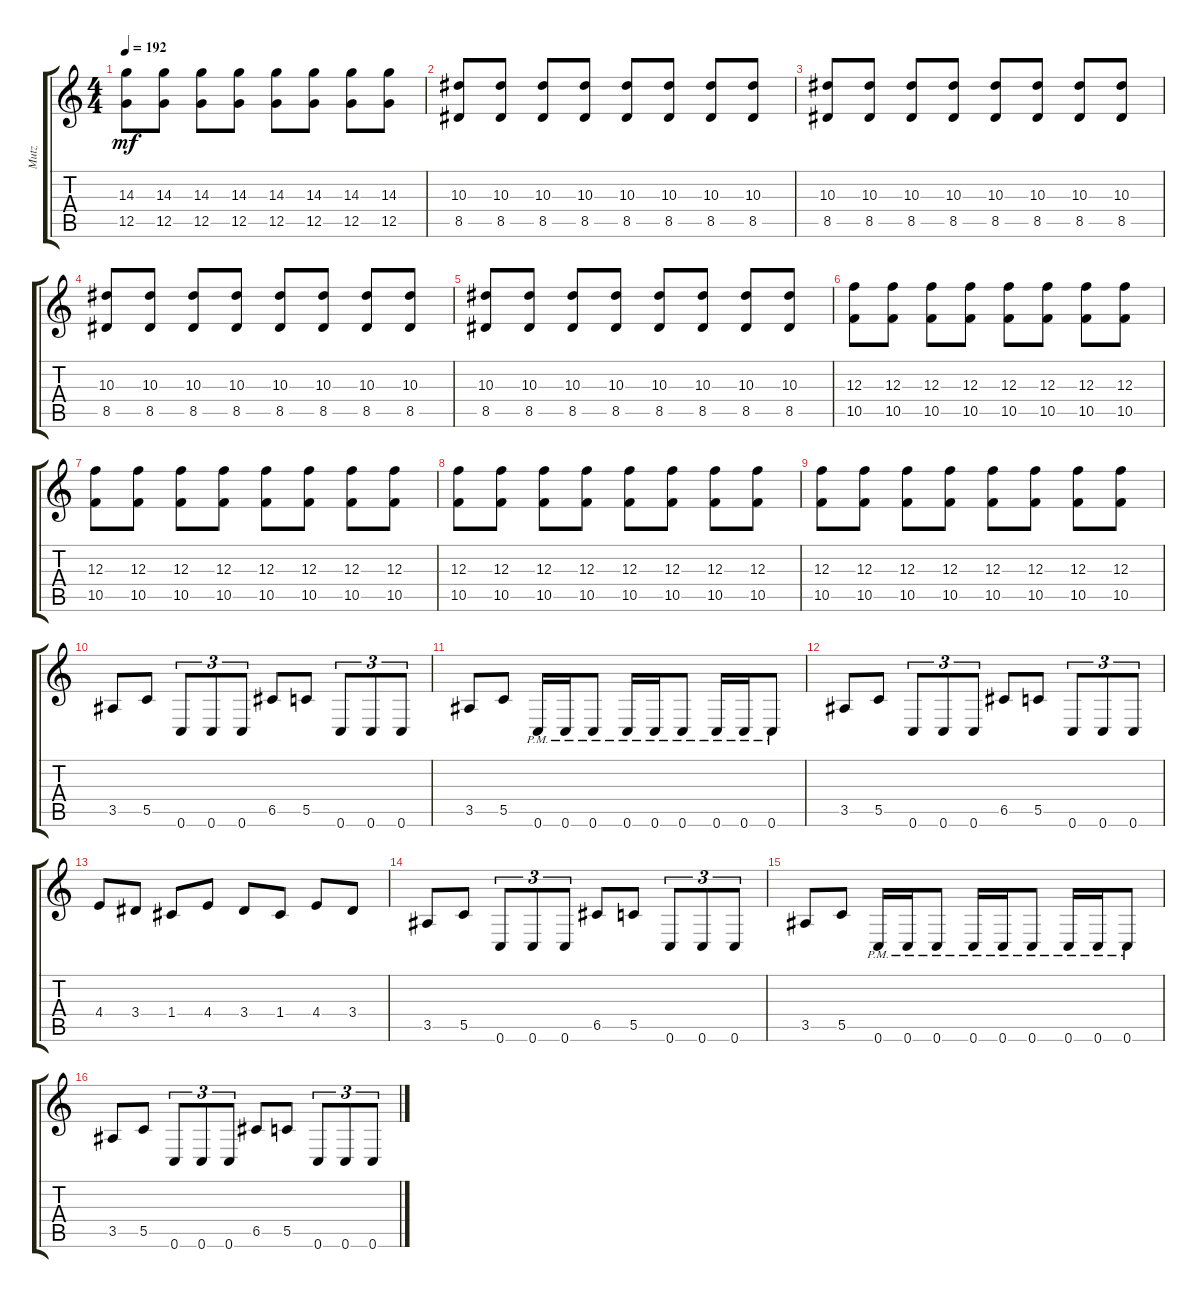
\track ("Mutz" "Mutz") {instrument distortionguitar}
\staff {score tabs}
\tuning (D4 A3 F3 C3 G2 C2) {hide}
\ts (4 4)
\tempo 192
\clef g2
\ks c
(14.3 12.5).8{dy mf} (14.3 12.5).8 (14.3 12.5).8 (14.3 12.5).8 (14.3 12.5).8 (14.3 12.5).8 (14.3 12.5).8 (14.3 12.5).8 |
(10.3 8.5).8 (10.3 8.5).8 (10.3 8.5).8 (10.3 8.5).8 (10.3 8.5).8 (10.3 8.5).8 (10.3 8.5).8 (10.3 8.5).8 |
(10.3 8.5).8 (10.3 8.5).8 (10.3 8.5).8 (10.3 8.5).8 (10.3 8.5).8 (10.3 8.5).8 (10.3 8.5).8 (10.3 8.5).8 |
(10.3 8.5).8 (10.3 8.5).8 (10.3 8.5).8 (10.3 8.5).8 (10.3 8.5).8 (10.3 8.5).8 (10.3 8.5).8 (10.3 8.5).8 |
(10.3 8.5).8 (10.3 8.5).8 (10.3 8.5).8 (10.3 8.5).8 (10.3 8.5).8 (10.3 8.5).8 (10.3 8.5).8 (10.3 8.5).8 |
(12.3 10.5).8 (12.3 10.5).8 (12.3 10.5).8 (12.3 10.5).8 (12.3 10.5).8 (12.3 10.5).8 (12.3 10.5).8 (12.3 10.5).8 |
(12.3 10.5).8 (12.3 10.5).8 (12.3 10.5).8 (12.3 10.5).8 (12.3 10.5).8 (12.3 10.5).8 (12.3 10.5).8 (12.3 10.5).8 |
(12.3 10.5).8 (12.3 10.5).8 (12.3 10.5).8 (12.3 10.5).8 (12.3 10.5).8 (12.3 10.5).8 (12.3 10.5).8 (12.3 10.5).8 |
(12.3 10.5).8 (12.3 10.5).8 (12.3 10.5).8 (12.3 10.5).8 (12.3 10.5).8 (12.3 10.5).8 (12.3 10.5).8 (12.3 10.5).8 |
3.5.8 5.5.8 0.6.8{tu (3 2)} 0.6.8{tu (3 2)} 0.6.8{tu (3 2)} 6.5.8 5.5.8 0.6.8{tu (3 2)} 0.6.8{tu (3 2)} 0.6.8{tu (3 2)} |
3.5.8 5.5.8 0.6{pm}.16 0.6{pm}.16 0.6{pm}.8 0.6{pm}.16 0.6{pm}.16 0.6{pm}.8 0.6{pm}.16 0.6{pm}.16 0.6{pm}.8 |
3.5.8 5.5.8 0.6.8{tu (3 2)} 0.6.8{tu (3 2)} 0.6.8{tu (3 2)} 6.5.8 5.5.8 0.6.8{tu (3 2)} 0.6.8{tu (3 2)} 0.6.8{tu (3 2)} |
4.4.8 3.4.8 1.4.8 4.4.8 3.4.8 1.4.8 4.4.8 3.4.8 |
3.5.8 5.5.8 0.6.8{tu (3 2)} 0.6.8{tu (3 2)} 0.6.8{tu (3 2)} 6.5.8 5.5.8 0.6.8{tu (3 2)} 0.6.8{tu (3 2)} 0.6.8{tu (3 2)} |
3.5.8 5.5.8 0.6{pm}.16 0.6{pm}.16 0.6{pm}.8 0.6{pm}.16 0.6{pm}.16 0.6{pm}.8 0.6{pm}.16 0.6{pm}.16 0.6{pm}.8 |
3.5.8 5.5.8 0.6.8{tu (3 2)} 0.6.8{tu (3 2)} 0.6.8{tu (3 2)} 6.5.8 5.5.8 0.6.8{tu (3 2)} 0.6.8{tu (3 2)} 0.6.8{tu (3 2)}
